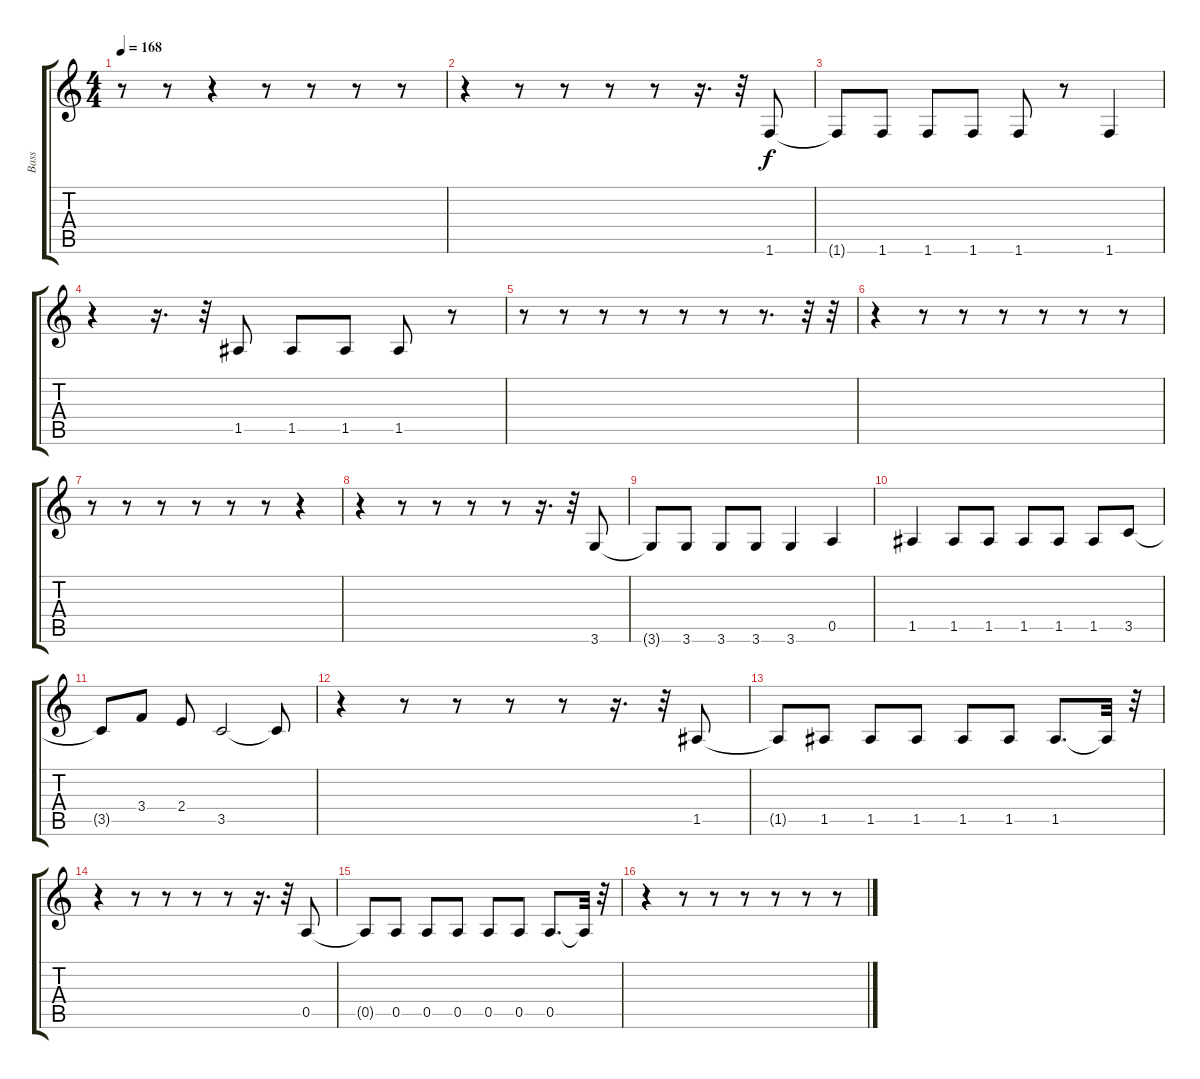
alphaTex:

\track ("Bass" "Bass") {instrument electricbasspick}
\staff {score tabs}
\tuning (E4 B3 G3 D3 A2 E2) {hide}
\ts (4 4)
\tempo 168
\clef g2
\ks c
r.8{dy f} r.8 r.4 r.8 r.8 r.8 r.8 |
r.4 r.8 r.8 r.8 r.8 r.16{d} r.32 1.6.8 |
1.6{t}.8 1.6.8 1.6.8 1.6.8 1.6.8 r.8 1.6.4 |
r.4 r.16{d} r.32 1.5.8 1.5.8 1.5.8 1.5.8 r.8 |
r.8 r.8 r.8 r.8 r.8 r.8 r.8{d} r.32 r.32 |
r.4 r.8 r.8 r.8 r.8 r.8 r.8 |
r.8 r.8 r.8 r.8 r.8 r.8 r.4 |
r.4 r.8 r.8 r.8 r.8 r.16{d} r.32 3.6.8 |
3.6{t}.8 3.6.8 3.6.8 3.6.8 3.6.4 0.5.4 |
1.5.4 1.5.8 1.5.8 1.5.8 1.5.8 1.5.8 3.5.8 |
3.5{t}.8 3.4.8 2.4.8 3.5.2 3.5{t}.8 |
r.4 r.8 r.8 r.8 r.8 r.16{d} r.32 1.5.8 |
1.5{t}.8 1.5.8 1.5.8 1.5.8 1.5.8 1.5.8 1.5.8{d} 1.5{t}.32 r.32 |
r.4 r.8 r.8 r.8 r.8 r.16{d} r.32 0.5.8 |
0.5{t}.8 0.5.8 0.5.8 0.5.8 0.5.8 0.5.8 0.5.8{d} 0.5{t}.32 r.32 |
r.4 r.8 r.8 r.8 r.8 r.8 r.8
